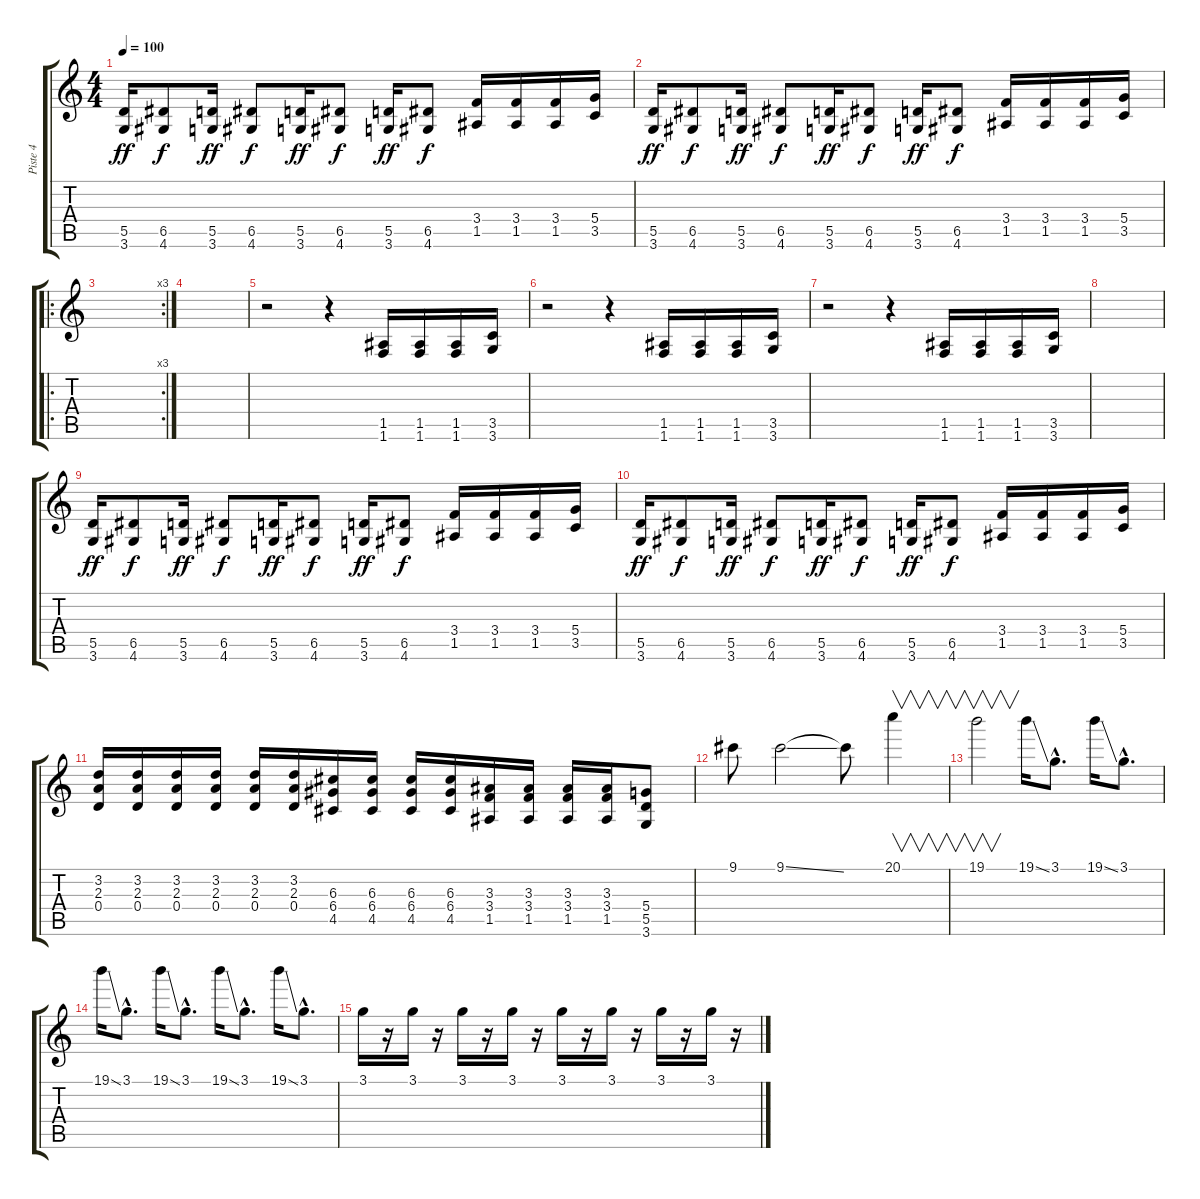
\track ("Piste 4" "Piste 4") {instrument distortionguitar}
\staff {score tabs}
\tuning (E4 B3 G3 D3 A2 E2) {hide}
\ts (4 4)
\tempo 100
\clef g2
\ks c
(5.5 3.6).16{dy ff} (6.5 4.6).8{dy f} (5.5 3.6).16{dy ff} (6.5 4.6).8{dy f} (5.5 3.6).16{dy ff} (6.5 4.6).8{dy f} (5.5 3.6).16{dy ff} (6.5 4.6).8{dy f} (3.4 1.5).16 (3.4 1.5).16 (3.4 1.5).16 (5.4 3.5).16 |
(5.5 3.6).16{dy ff} (6.5 4.6).8{dy f} (5.5 3.6).16{dy ff} (6.5 4.6).8{dy f} (5.5 3.6).16{dy ff} (6.5 4.6).8{dy f} (5.5 3.6).16{dy ff} (6.5 4.6).8{dy f} (3.4 1.5).16 (3.4 1.5).16 (3.4 1.5).16 (5.4 3.5).16 |
\ro
\rc 3
|
|
r.2{volume 12} r.4 (1.5 1.6).16 (1.5 1.6).16 (1.5 1.6).16 (3.5 3.6).16 |
r.2 r.4 (1.5 1.6).16 (1.5 1.6).16 (1.5 1.6).16 (3.5 3.6).16 |
r.2 r.4 (1.5 1.6).16 (1.5 1.6).16 (1.5 1.6).16 (3.5 3.6).16 |
|
(5.5 3.6).16{dy ff volume 14} (6.5 4.6).8{dy f} (5.5 3.6).16{dy ff} (6.5 4.6).8{dy f} (5.5 3.6).16{dy ff} (6.5 4.6).8{dy f} (5.5 3.6).16{dy ff} (6.5 4.6).8{dy f} (3.4 1.5).16 (3.4 1.5).16 (3.4 1.5).16 (5.4 3.5).16 |
(5.5 3.6).16{dy ff} (6.5 4.6).8{dy f} (5.5 3.6).16{dy ff} (6.5 4.6).8{dy f} (5.5 3.6).16{dy ff} (6.5 4.6).8{dy f} (5.5 3.6).16{dy ff} (6.5 4.6).8{dy f} (3.4 1.5).16 (3.4 1.5).16 (3.4 1.5).16 (5.4 3.5).16 |
(3.2 2.3 0.4).16{volume 9} (3.2 2.3 0.4).16 (3.2 2.3 0.4).16 (3.2 2.3 0.4).16 (3.2 2.3 0.4).16 (3.2 2.3 0.4).16 (6.3 6.4 4.5).16 (6.3 6.4 4.5).16 (6.3 6.4 4.5).16 (6.3 6.4 4.5).16 (3.3 3.4 1.5).16 (3.3 3.4 1.5).16 (3.3 3.4 1.5).16 (3.3 3.4 1.5).16 (5.4 5.5 3.6).8 |
9.1.8 9.1{ss}.2 9.1{t}.8 20.1.4{v} |
19.1.2{v} 19.1{ss}.16 3.1{hac}.8{d} 19.1{ss}.16 3.1{hac}.8{d} |
19.1{ss}.16 3.1{hac}.8{d} 19.1{ss}.16 3.1{hac}.8{d} 19.1{ss}.16 3.1{hac}.8{d} 19.1{ss}.16 3.1{hac}.8{d} |
3.1.16 r.16 3.1.16 r.16 3.1.16 r.16 3.1.16 r.16 3.1.16 r.16 3.1.16 r.16 3.1.16 r.16 3.1.16 r.16
